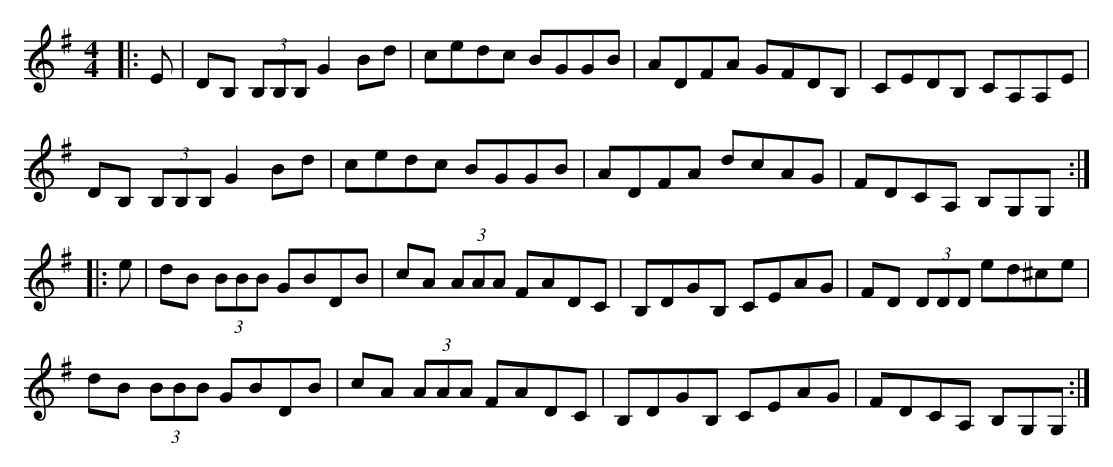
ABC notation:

X:1
M:4/4
K:G
|:E|DB, (3B,B,B, G2Bd|cedc BGGB|ADFA GFDB,|CEDB, CA,A,E|
DB, (3B,B,B, G2Bd|cedc BGGB|ADFA dcAG|FDCA, B,G,G,:|
|:e|dB (3BBB GBDB|cA (3AAA FADC|B,DGB, CEAG|FD (3DDD ed^ce|
dB (3BBB GBDB|cA (3AAA FADC|B,DGB, CEAG|FDCA, B,G,G,:|
